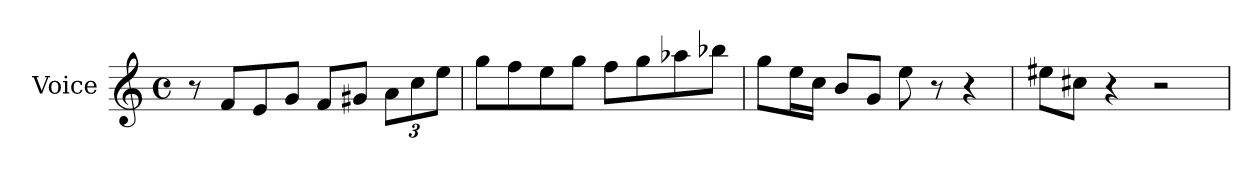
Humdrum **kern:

**kern
*part1
*staff1
*I"Voice
*I'Voice
*clefG2
*M4/4
*met(c)
=1
8r
8f/L
8e/
8g/J
8f/L
8g#X/J
12a\L
12cc\
12ee\J
=2
8gg\L
8ff\
8ee\
8gg\J
8ff\L
8gg\
8aa-X\
8bb-X\J
=3
8gg\L
16ee\L
16cc\JJ
8b/L
8g/J
8ee\
8r
4r
=4
8ee#X\L
8cc#X\J
4r
2rcc
=
*-
